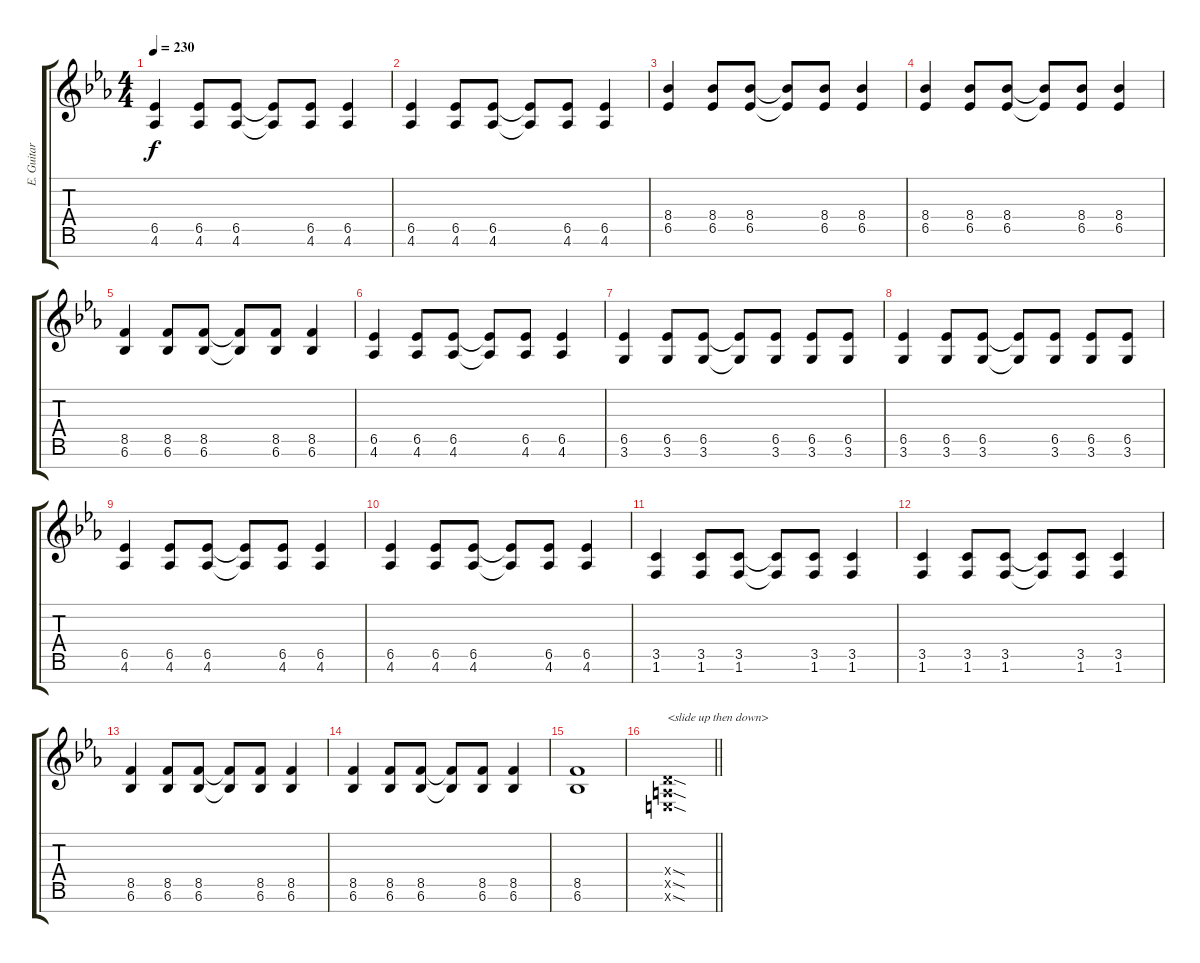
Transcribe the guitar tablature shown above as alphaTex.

\track ("E. Guitar II" "E. Guitar ") {instrument overdrivenguitar}
\staff {score tabs}
\tuning (E4 B3 G3 D3 A2 E2 B1) {hide}
\ts (4 4)
\tempo 230
\clef g2
\ks eb
(6.5 4.6).4{dy f} (6.5 4.6).8 (6.5 4.6).8 (6.5{t} 4.6{t}).8 (6.5 4.6).8 (6.5 4.6).4 |
(6.5 4.6).4 (6.5 4.6).8 (6.5 4.6).8 (6.5{t} 4.6{t}).8 (6.5 4.6).8 (6.5 4.6).4 |
(8.4 6.5).4 (8.4 6.5).8 (8.4 6.5).8 (8.4{t} 6.5{t}).8 (8.4 6.5).8 (8.4 6.5).4 |
(8.4 6.5).4 (8.4 6.5).8 (8.4 6.5).8 (8.4{t} 6.5{t}).8 (8.4 6.5).8 (8.4 6.5).4 |
(8.5 6.6).4 (8.5 6.6).8 (8.5 6.6).8 (8.5{t} 6.6{t}).8 (8.5 6.6).8 (8.5 6.6).4 |
(6.5 4.6).4 (6.5 4.6).8 (6.5 4.6).8 (6.5{t} 4.6{t}).8 (6.5 4.6).8 (6.5 4.6).4 |
(6.5 3.6).4 (6.5 3.6).8 (6.5 3.6).8 (6.5{t} 3.6{t}).8 (6.5 3.6).8 (6.5 3.6).8 (6.5 3.6).8 |
(6.5 3.6).4 (6.5 3.6).8 (6.5 3.6).8 (6.5{t} 3.6{t}).8 (6.5 3.6).8 (6.5 3.6).8 (6.5 3.6).8 |
(6.5 4.6).4 (6.5 4.6).8 (6.5 4.6).8 (6.5{t} 4.6{t}).8 (6.5 4.6).8 (6.5 4.6).4 |
(6.5 4.6).4 (6.5 4.6).8 (6.5 4.6).8 (6.5{t} 4.6{t}).8 (6.5 4.6).8 (6.5 4.6).4 |
(3.5 1.6).4 (3.5 1.6).8 (3.5 1.6).8 (3.5{t} 1.6{t}).8 (3.5 1.6).8 (3.5 1.6).4 |
(3.5 1.6).4 (3.5 1.6).8 (3.5 1.6).8 (3.5{t} 1.6{t}).8 (3.5 1.6).8 (3.5 1.6).4 |
(8.5 6.6).4 (8.5 6.6).8 (8.5 6.6).8 (8.5{t} 6.6{t}).8 (8.5 6.6).8 (8.5 6.6).4 |
(8.5 6.6).4 (8.5 6.6).8 (8.5 6.6).8 (8.5{t} 6.6{t}).8 (8.5 6.6).8 (8.5 6.6).4 |
(8.5 6.6).1 |
\barLineRight lightlight
(0.4{sod x} 0.5{sod x} 0.6{sod x}).1{txt "<slide up then down>"}
